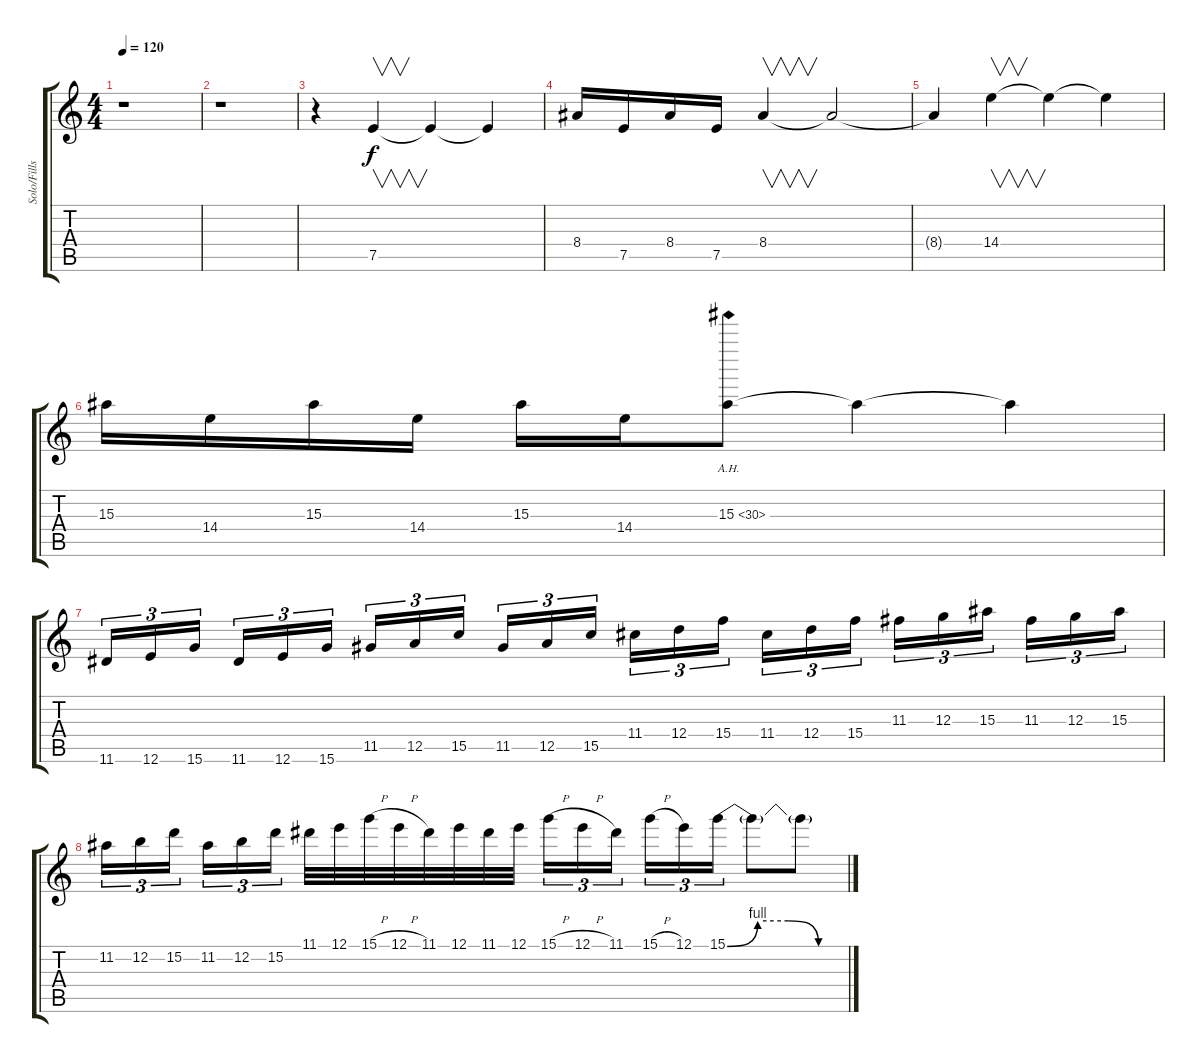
\track ("Solo/Fills" "Solo/Fills") {instrument overdrivenguitar}
\staff {score tabs}
\tuning (E4 B3 G3 D3 A2 E2) {hide}
\ts (4 4)
\tempo 120
\clef g2
\ks c
r.1{dy f} |
r.1 |
r.4 7.5.4{v} 7.5{t}.4 7.5{t}.4 |
8.4.16 7.5.16 8.4.16 7.5.16 8.4.4{v} 8.4{t}.2 |
8.4{t}.4 14.4.4{v} 14.4{t}.4 14.4{t}.4 |
15.3.16 14.4.16 15.3.16 14.4.16 15.3.16 14.4.16 15.3{ah 15}.8 15.3{t}.4 15.3{t}.4 |
11.6.16{tu (3 2)} 12.6.16{tu (3 2)} 15.6.16{tu (3 2)} 11.6.16{tu (3 2)} 12.6.16{tu (3 2)} 15.6.16{tu (3 2)} 11.5.16{tu (3 2)} 12.5.16{tu (3 2)} 15.5.16{tu (3 2)} 11.5.16{tu (3 2)} 12.5.16{tu (3 2)} 15.5.16{tu (3 2)} 11.4.16{tu (3 2)} 12.4.16{tu (3 2)} 15.4.16{tu (3 2)} 11.4.16{tu (3 2)} 12.4.16{tu (3 2)} 15.4.16{tu (3 2)} 11.3.16{tu (3 2)} 12.3.16{tu (3 2)} 15.3.16{tu (3 2)} 11.3.16{tu (3 2)} 12.3.16{tu (3 2)} 15.3.16{tu (3 2)} |
11.2.16{tu (3 2)} 12.2.16{tu (3 2)} 15.2.16{tu (3 2)} 11.2.16{tu (3 2)} 12.2.16{tu (3 2)} 15.2.16{tu (3 2)} 11.1.32 12.1.32 15.1{h}.32 12.1{h}.32 11.1.32 12.1.32 11.1.32 12.1.32 15.1{h}.16{tu (3 2)} 12.1{h}.16{tu (3 2)} 11.1.16{tu (3 2)} 15.1{h}.16{tu (3 2)} 12.1.16{tu (3 2)} 15.1{be (custom 0 0 15 4 30 4 45 0 60 0)}.16{tu (3 2)} 15.1{t}.8 15.1{t}.8
